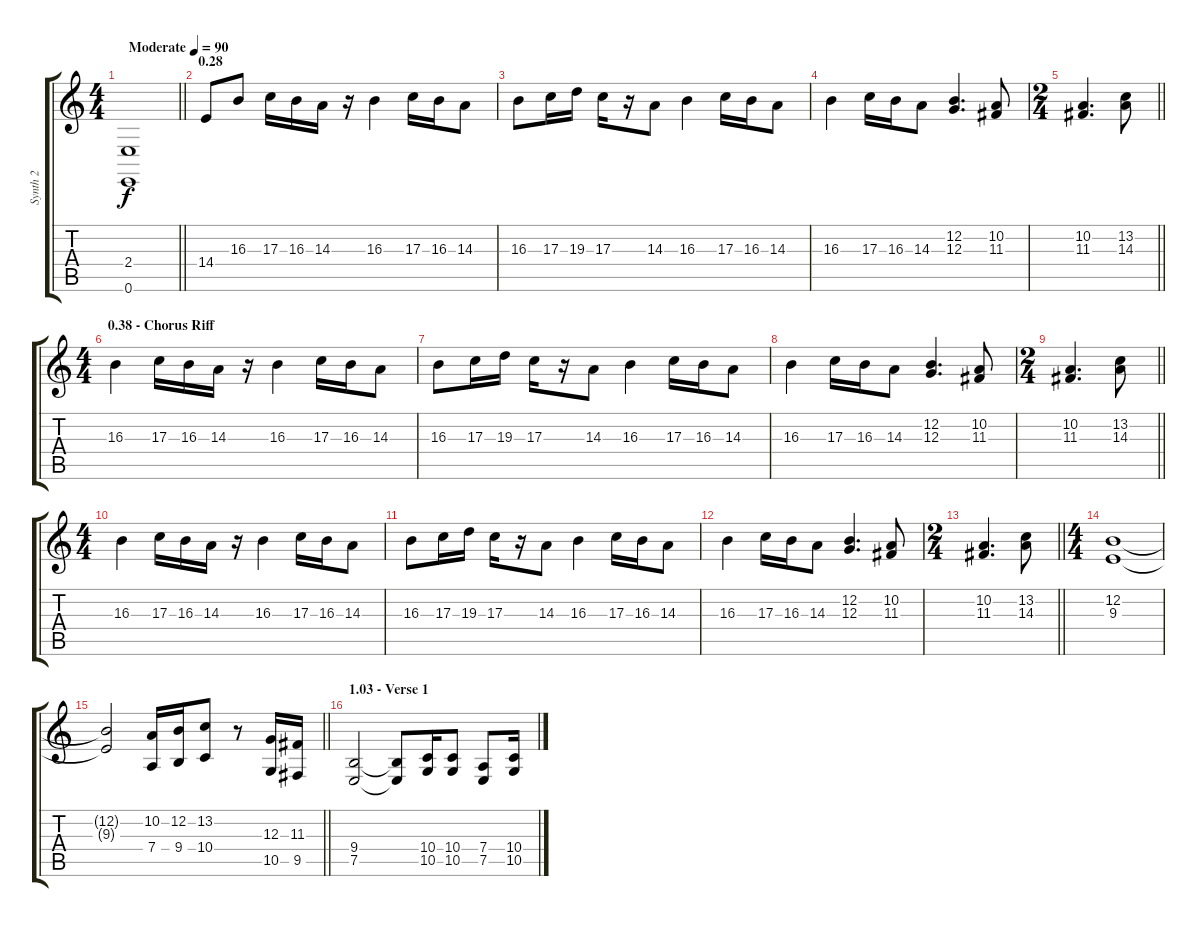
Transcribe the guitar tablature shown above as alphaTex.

\track ("Synth 2" "Synth 2") {instrument synthstrings2}
\staff {score tabs}
\tuning (E4 B3 G3 D3 A2 E2) {hide}
\ts (4 4)
\tempo (90 "Moderate")
\clef g2
\barLineRight lightlight
\ks c
(2.4 0.6).1{dy f instrument synthstrings2} |
\section ("" "0.28")
14.4.8 16.3.8 17.3.16 16.3.16 14.3.16 r.16 16.3.4 17.3.16 16.3.16 14.3.8 |
16.3.8 17.3.16 19.3.16 17.3.16 r.16 14.3.8 16.3.4 17.3.16 16.3.16 14.3.8 |
16.3.4 17.3.16 16.3.16 14.3.8 (12.2 12.3).4{d} (10.2 11.3).8 |
\ts (2 4)
\barLineRight lightlight
(10.2 11.3).4{d} (13.2 14.3).8 |
\ts (4 4)
\section ("" "0.38 - Chorus Riff")
16.3.4 17.3.16 16.3.16 14.3.16 r.16 16.3.4 17.3.16 16.3.16 14.3.8 |
16.3.8 17.3.16 19.3.16 17.3.16 r.16 14.3.8 16.3.4 17.3.16 16.3.16 14.3.8 |
16.3.4 17.3.16 16.3.16 14.3.8 (12.2 12.3).4{d} (10.2 11.3).8 |
\ts (2 4)
\barLineRight lightlight
(10.2 11.3).4{d} (13.2 14.3).8 |
\ts (4 4)
16.3.4 17.3.16 16.3.16 14.3.16 r.16 16.3.4 17.3.16 16.3.16 14.3.8 |
16.3.8 17.3.16 19.3.16 17.3.16 r.16 14.3.8 16.3.4 17.3.16 16.3.16 14.3.8 |
16.3.4 17.3.16 16.3.16 14.3.8 (12.2 12.3).4{d} (10.2 11.3).8 |
\ts (2 4)
\barLineRight lightlight
(10.2 11.3).4{d} (13.2 14.3).8 |
\ts (4 4)
(12.2 9.3).1 |
\barLineRight lightlight
(12.2{t} 9.3{t}).2 (10.2 7.4).16 (12.2 9.4).16 (13.2 10.4).8 r.8 (12.3 10.5).16 (11.3 9.5).16 |
\section ("" "1.03 - Verse 1")
(9.4 7.5).2 (9.4{t} 7.5{t}).8 (10.4 10.5).16 (10.4 10.5).8 (7.4 7.5).8 (10.4 10.5).16
